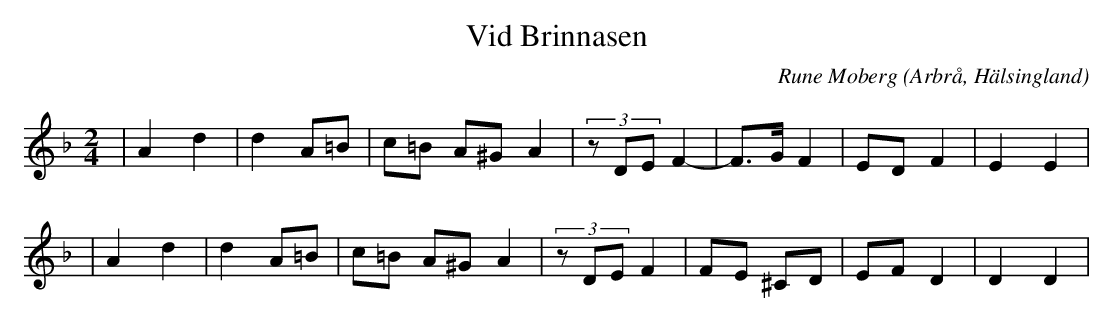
X:1
T:Vid Brinnasen
C: Rune Moberg
O:Arbrå, Hälsingland
M:2/4
L:1/8
K:Dm
| A2 d2|d2 A=B|c=B A^G A2|(3zDE F2|-F>G F2|ED F2|E2 E2|
| A2 d2|d2 A=B|c=B A^G A2|(3zDE F2|FE ^CD|EF D2|D2 D2|
